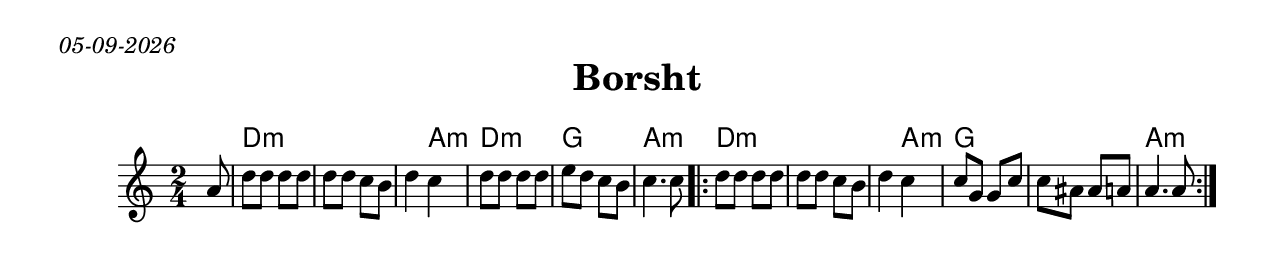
\version "2.22.0"
\include "english.ly"
%\pointAndClickOff
\paper{
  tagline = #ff
  print-all-headers = ##t
  #(set-paper-size "letter")
}
date = #(strftime "%d-%m-%Y" (localtime (current-time)))

\markup{ \italic{ \date }  }

%\markup{ Got something to say? }

global = {
  \clef treble
  \key a \minor
  \time 2/4
  \set Score.markFormatter = #format-mark-box-alphabet
}

%#################################### Melody ########################
melody = \relative c'' {
  \global
  \partial 8 a8    %lead in notes


    d8 d d d
    d8 d c b
    d4 c
    d8 d d d

    e8 d c b
    c4. c8

     \repeat volta 2{
    d d d d
    d8 d c b
    d4 c

    c8 g g c
    c8 as as a
    a4. a8
     }

    %{
    d d d d
    d8 d c b
    d4 c

    c8 g g c
    c8 as as a
    a2
    %}

}
%################################# Lyrics #####################
%\addlyrics{ \set stanza = #"1. " }
%################################# Chords #######################
harmonies = \chordmode {
  s8 d4*5:m a4:m
  d2:m
  g2
  a2:m

  d4*5:m a4:m
  g2*2
  a2:m
}

\score {
  % transpose score below
  %\transpose c d
  <<
    \new ChordNames {
      \set chordChanges = ##f
      \harmonies
    }
    \new Staff   \melody
  >>
  \header{
    title= "Borsht"
    subtitle=""
    composer= ""

    instrument =""
    arranger= ""
  }
  \midi{\tempo 4 = 120}
  \layout{indent = 1.0\cm}
}
%{
% more verses:
\markup{}
\markup {
  \font-size #2
  \fill-line {
    \hspace #0.1 % distance from left margin
    \column {
      \line { "1."
\column {
 ""
}
      }
      \hspace #0.2 % vertical distance between verses
      \line { "2."
\column {
""
}
      }
    }
    \hspace #0.1  % horiz. distance between columns
    \column {
      \line { "3."
\column {
 ""
}
      }
      \hspace #0.2 % distance between verses
      \line { "4."
\column {
""
}
      }
    }
    \hspace #0.1 % distance to right margin
  }
}

%}